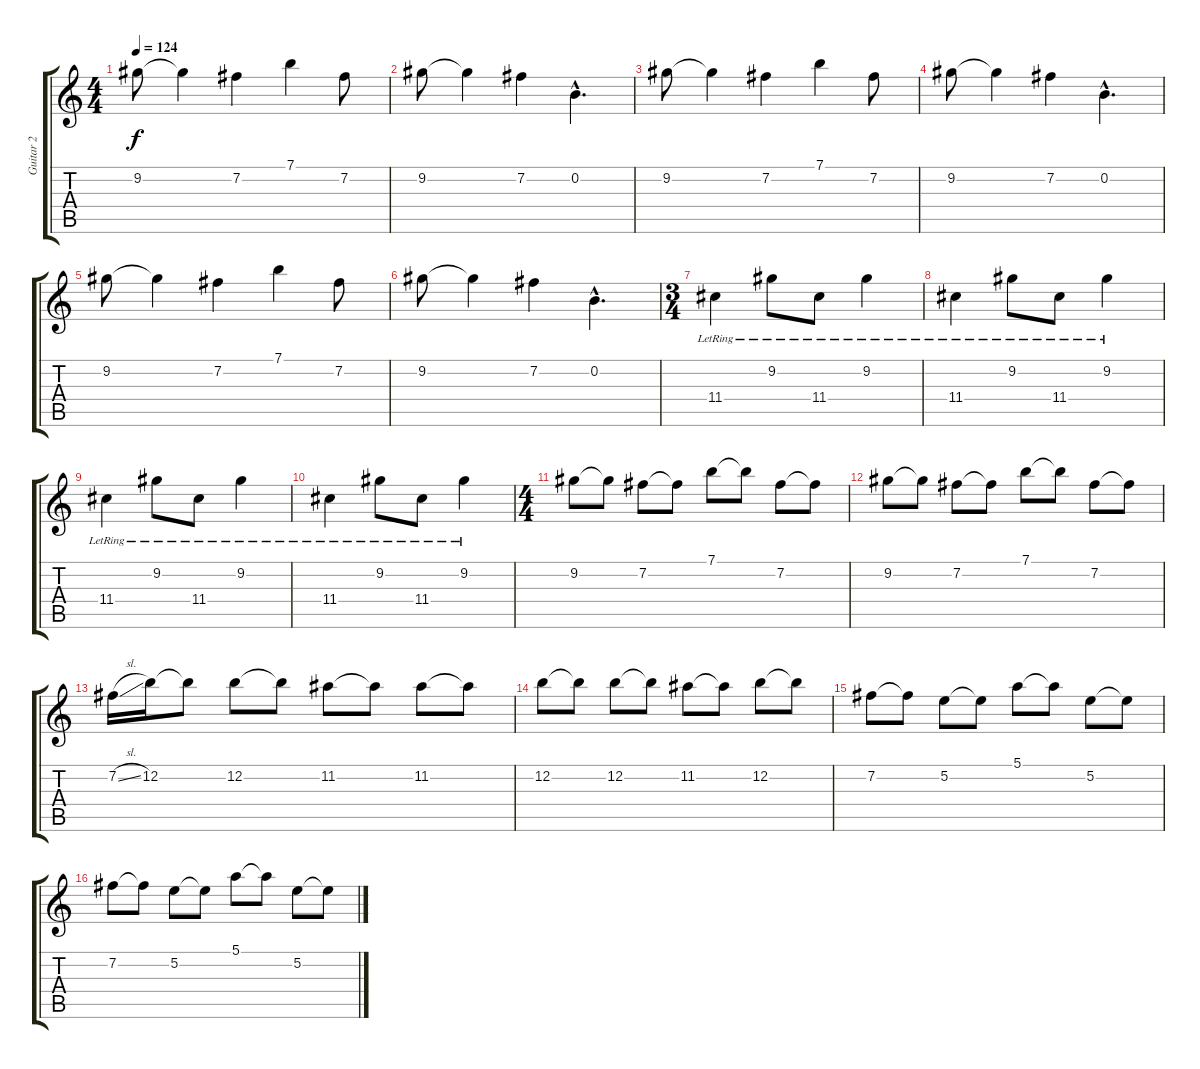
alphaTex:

\track ("Guitar 2" "Guitar 2") {instrument electricguitarclean}
\staff {score tabs}
\tuning (E4 B3 G3 D3 A2 E2) {hide}
\ts (4 4)
\tempo 124
\clef g2
\ks c
9.2.8{dy f} 9.2{t}.4 7.2.4 7.1.4 7.2.8 |
9.2.8 9.2{t}.4 7.2.4 0.2{hac}.4{d} |
9.2.8 9.2{t}.4 7.2.4 7.1.4 7.2.8 |
9.2.8 9.2{t}.4 7.2.4 0.2{hac}.4{d} |
9.2.8 9.2{t}.4 7.2.4 7.1.4 7.2.8 |
9.2.8 9.2{t}.4 7.2.4 0.2{hac}.4{d} |
\ts (3 4)
11.4{lr}.4 9.2{lr}.8 11.4{lr}.8 9.2{lr}.4 |
11.4{lr}.4 9.2{lr}.8 11.4{lr}.8 9.2{lr}.4 |
11.4{lr}.4 9.2{lr}.8 11.4{lr}.8 9.2{lr}.4 |
11.4{lr}.4 9.2{lr}.8 11.4{lr}.8 9.2{lr}.4 |
\ts (4 4)
9.2.8{volume 13} 9.2{t}.8 7.2.8 7.2{t}.8 7.1.8 7.1{t}.8 7.2.8 7.2{t}.8 |
9.2.8 9.2{t}.8 7.2.8 7.2{t}.8 7.1.8 7.1{t}.8 7.2.8 7.2{t}.8 |
7.2{sl}.16 12.2.16 12.2{t}.8 12.2.8 12.2{t}.8 11.2.8 11.2{t}.8 11.2.8 11.2{t}.8 |
12.2.8 12.2{t}.8 12.2.8 12.2{t}.8 11.2.8 11.2{t}.8 12.2.8 12.2{t}.8 |
7.2.8 7.2{t}.8 5.2.8 5.2{t}.8 5.1.8 5.1{t}.8 5.2.8 5.2{t}.8 |
7.2.8 7.2{t}.8 5.2.8 5.2{t}.8 5.1.8 5.1{t}.8 5.2.8 5.2{t}.8
